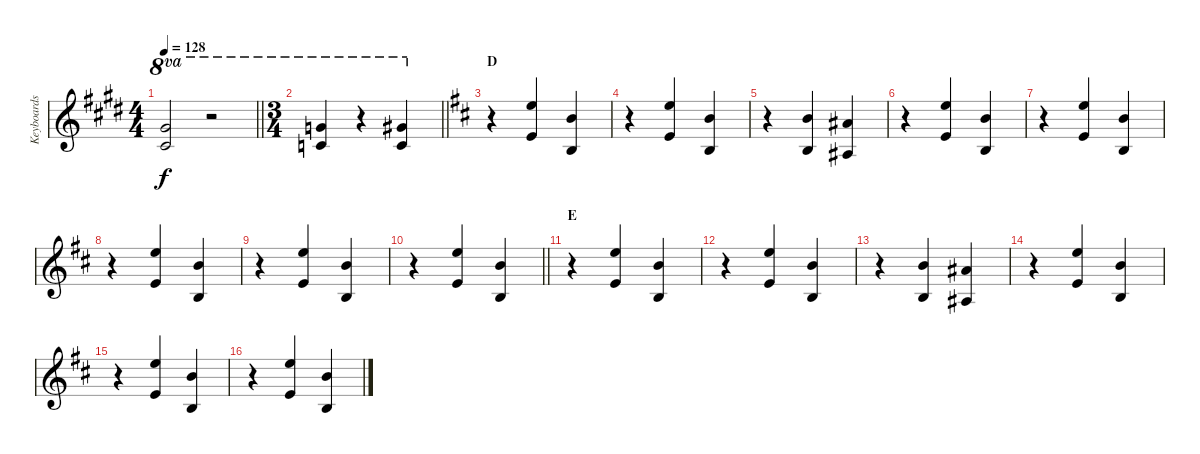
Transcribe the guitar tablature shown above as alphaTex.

\track ("Keyboards (high register)" "Keyboards ") {instrument acousticgrandpiano}
\staff {score}
\tuning (E4 B3 G3 D3 A2 E2 B1) {hide}
\ts (4 4)
\tempo 128
\clef g2
\barLineRight lightlight
\ks e
(16.1 14.2).2{ot 8va dy f} r.2{ot 8va} |
\ts (3 4)
\barLineRight lightlight
\ks c#minor
(15.1 13.2).4{ot 8va} r.4{ot 8va} (16.1 13.2).4{ot 8va} |
\section ("" "D")
\ks d
r.4{volume 13 instrument acousticgrandpiano} (12.1 9.3).4 (12.2 9.4).4 |
r.4 (12.1 9.3).4 (12.2 9.4).4 |
r.4 (12.2 9.4).4 (11.2 8.4).4 |
r.4 (12.1 9.3).4 (12.2 9.4).4 |
r.4 (12.1 9.3).4 (12.2 9.4).4 |
r.4 (12.1 9.3).4 (12.2 9.4).4 |
r.4 (12.1 9.3).4 (12.2 9.4).4 |
\barLineRight lightlight
r.4 (12.1 9.3).4 (12.2 9.4).4 |
\section ("" "E")
r.4 (12.1 9.3).4 (12.2 9.4).4 |
r.4 (12.1 9.3).4 (12.2 9.4).4 |
r.4 (12.2 9.4).4 (11.2 8.4).4 |
r.4 (12.1 9.3).4 (12.2 9.4).4 |
r.4 (12.1 9.3).4 (12.2 9.4).4 |
r.4 (12.1 9.3).4 (12.2 9.4).4
